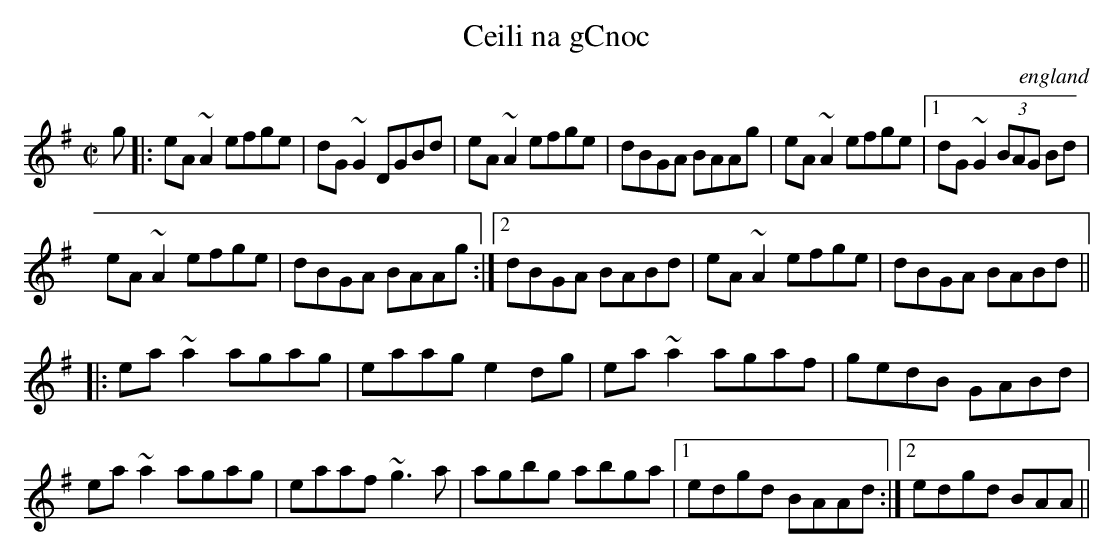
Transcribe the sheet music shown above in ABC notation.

X:1
T:Ceili na gCnoc
O:england
M:C|
K:Ador
g|:eA~A2 efge|dG~G2 DGBd|eA~A2 efge|dBGA BAAg|eA~A2 efge|1 dG~G2 (3BAG Bd|
eA~A2 efge|dBGA BAAg:|2 dBGA BABd|eA~A2 efge|dBGA BABd||
|:ea~a2 agag|eaag e2dg|ea~a2 agaf|gedB GABd|
ea~a2 agag|eaaf ~g3a|agbg abga|1 edgd BAAd:|2 edgd BAA||
